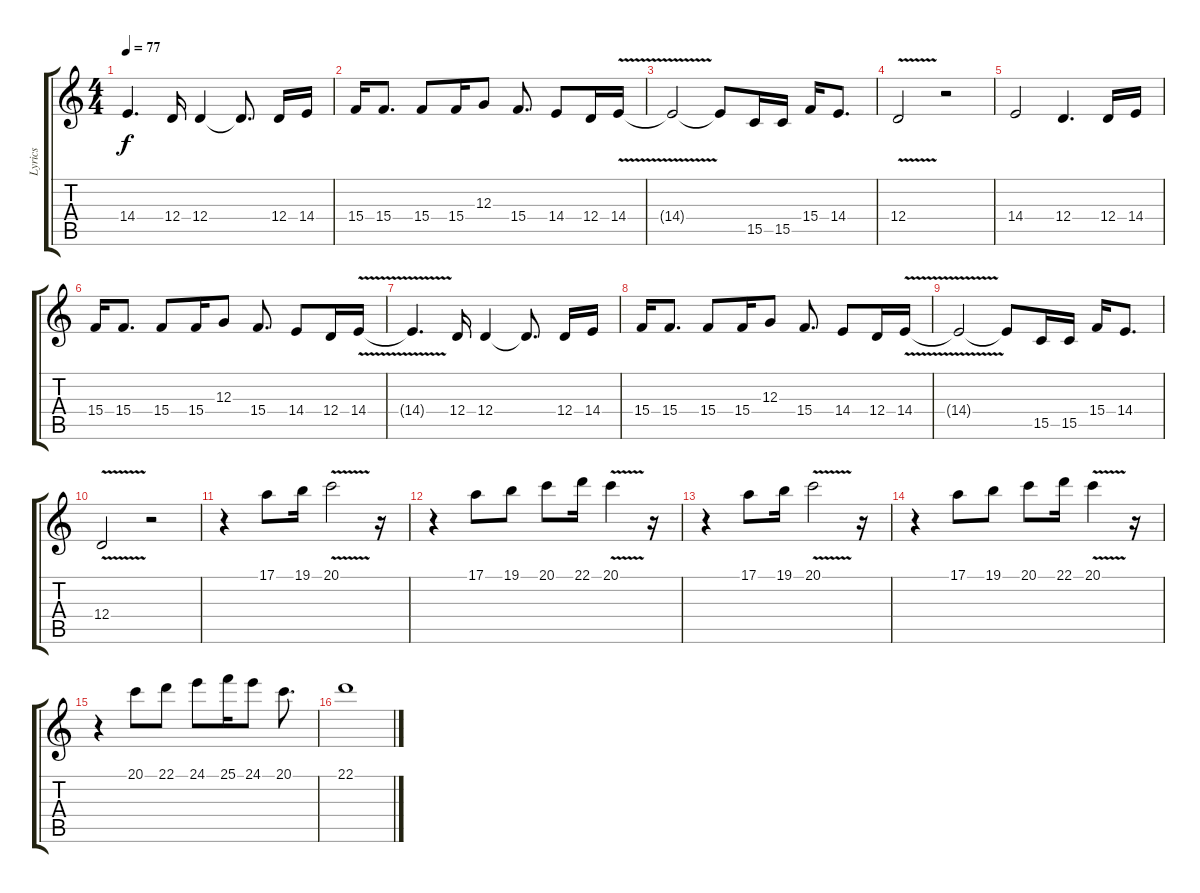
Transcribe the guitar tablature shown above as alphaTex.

\track ("Lyrics" "Lyrics") {instrument synthvoice}
\staff {score tabs}
\tuning (E4 B3 G3 D3 A2 E2) {hide}
\ts (4 4)
\tempo 77
\clef g2
\ks c
14.4{t}.4{d dy f} 12.4.16 12.4.4 12.4{t}.8{d} 12.4.16 14.4.16 |
15.4.16 15.4.8{d} 15.4.8 15.4.16 12.3.8 15.4.8{d} 14.4.8 12.4.16 14.4{v}.16 |
14.4{t}.2 14.4{t}.8 15.5.16 15.5.16 15.4.16 14.4.8{d} |
12.4{v}.2 r.2 |
14.4.2 12.4.4{d} 12.4.16 14.4.16 |
15.4.16 15.4.8{d} 15.4.8 15.4.16 12.3.8 15.4.8{d} 14.4.8 12.4.16 14.4{v}.16 |
14.4{t}.4{d} 12.4.16 12.4.4 12.4{t}.8{d} 12.4.16 14.4.16 |
15.4.16 15.4.8{d} 15.4.8 15.4.16 12.3.8 15.4.8{d} 14.4.8 12.4.16 14.4{v}.16 |
14.4{t}.2 14.4{t}.8 15.5.16 15.5.16 15.4.16 14.4.8{d} |
12.4{v}.2 r.2 |
r.4{instrument whistle} 17.1.8 19.1.16 20.1{v}.2 r.16 |
r.4 17.1.8 19.1.8 20.1.8 22.1.16 20.1{v}.4 r.16 |
r.4 17.1.8 19.1.16 20.1{v}.2 r.16 |
r.4 17.1.8 19.1.8 20.1.8 22.1.16 20.1{v}.4 r.16 |
r.4 20.1.8 22.1.8 24.1.8 25.1.16 24.1.8 20.1.8{d} |
22.1.1
